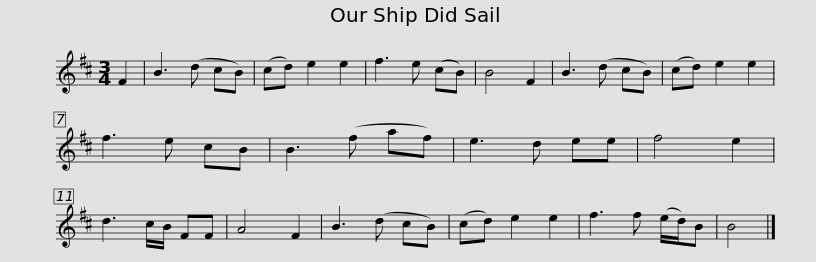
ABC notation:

X:1
L:1/8
M:3/4
I:linebreak $
K:Bmin
V:1 treble
V:1
 F2 | B3 (d cB) | (cd) e2 e2 | f3 e (cB) | B4 F2 | %5
 B3 (d cB) | (cd) e2 e2 | f3 e cB | B3 (f af) | e3 d ee | %10
 f4 e2 |$ d3 c/B/ FF | A4 F2 | B3 (d cB) | (cd) e2 e2 | %15
 f3 f (e/d/)B | B4 |] %17
